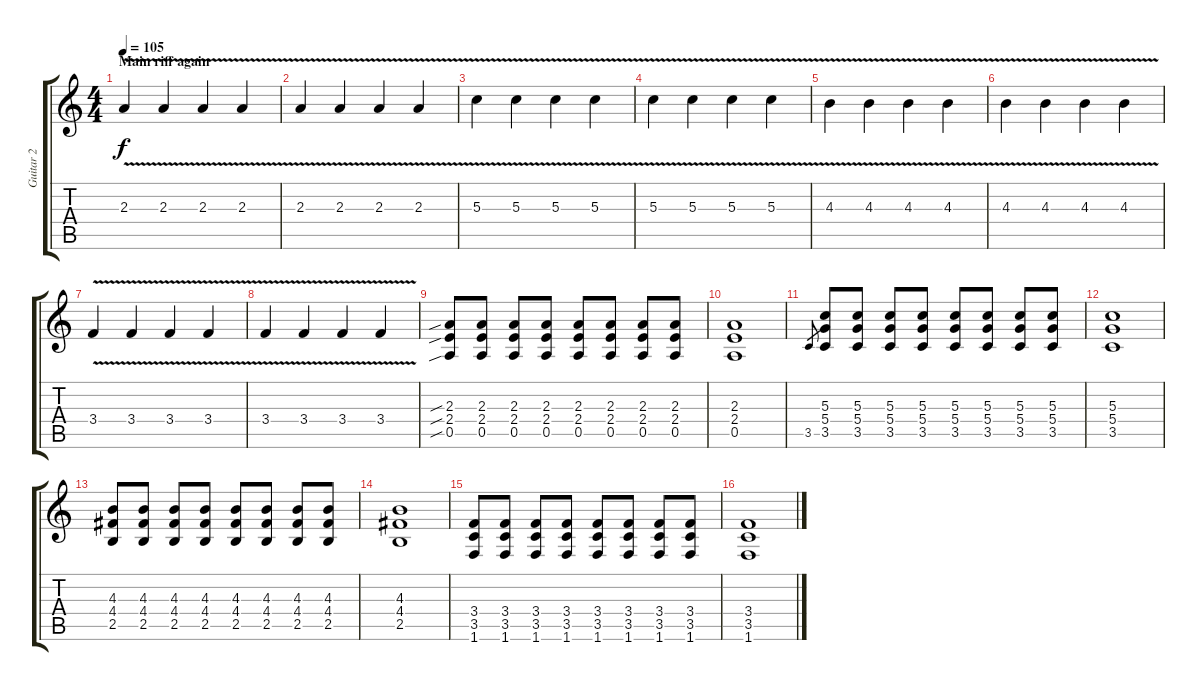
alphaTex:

\track ("Guitar 2" "Guitar 2") {instrument distortionguitar}
\staff {score tabs}
\tuning (E4 B3 G3 D3 A2 E2) {hide}
\ts (4 4)
\section ("" "Main riff again")
\tempo 105
\clef g2
\ks c
2.3{v}.4{dy f} 2.3{v}.4 2.3{v}.4 2.3{v}.4 |
2.3{v}.4 2.3{v}.4 2.3{v}.4 2.3{v}.4 |
5.3{v}.4 5.3{v}.4 5.3{v}.4 5.3{v}.4 |
5.3{v}.4 5.3{v}.4 5.3{v}.4 5.3{v}.4 |
4.3{v}.4 4.3{v}.4 4.3{v}.4 4.3{v}.4 |
4.3{v}.4 4.3{v}.4 4.3{v}.4 4.3{v}.4 |
3.4{v}.4 3.4{v}.4 3.4{v}.4 3.4{v}.4 |
3.4{v}.4 3.4{v}.4 3.4{v}.4 3.4{v}.4 |
(2.3{sib} 2.4{sib} 0.5{sib}).8 (2.3 2.4 0.5).8 (2.3 2.4 0.5).8 (2.3 2.4 0.5).8 (2.3 2.4 0.5).8 (2.3 2.4 0.5).8 (2.3 2.4 0.5).8 (2.3 2.4 0.5).8 |
(2.3 2.4 0.5).1 |
3.5.8{gr} (5.3 5.4 3.5).8 (5.3 5.4 3.5).8 (5.3 5.4 3.5).8 (5.3 5.4 3.5).8 (5.3 5.4 3.5).8 (5.3 5.4 3.5).8 (5.3 5.4 3.5).8 (5.3 5.4 3.5).8 |
(5.3 5.4 3.5).1 |
(4.3 4.4 2.5).8 (4.3 4.4 2.5).8 (4.3 4.4 2.5).8 (4.3 4.4 2.5).8 (4.3 4.4 2.5).8 (4.3 4.4 2.5).8 (4.3 4.4 2.5).8 (4.3 4.4 2.5).8 |
(4.3 4.4 2.5).1 |
(3.4 3.5 1.6).8 (3.4 3.5 1.6).8 (3.4 3.5 1.6).8 (3.4 3.5 1.6).8 (3.4 3.5 1.6).8 (3.4 3.5 1.6).8 (3.4 3.5 1.6).8 (3.4 3.5 1.6).8 |
(3.4 3.5 1.6).1
